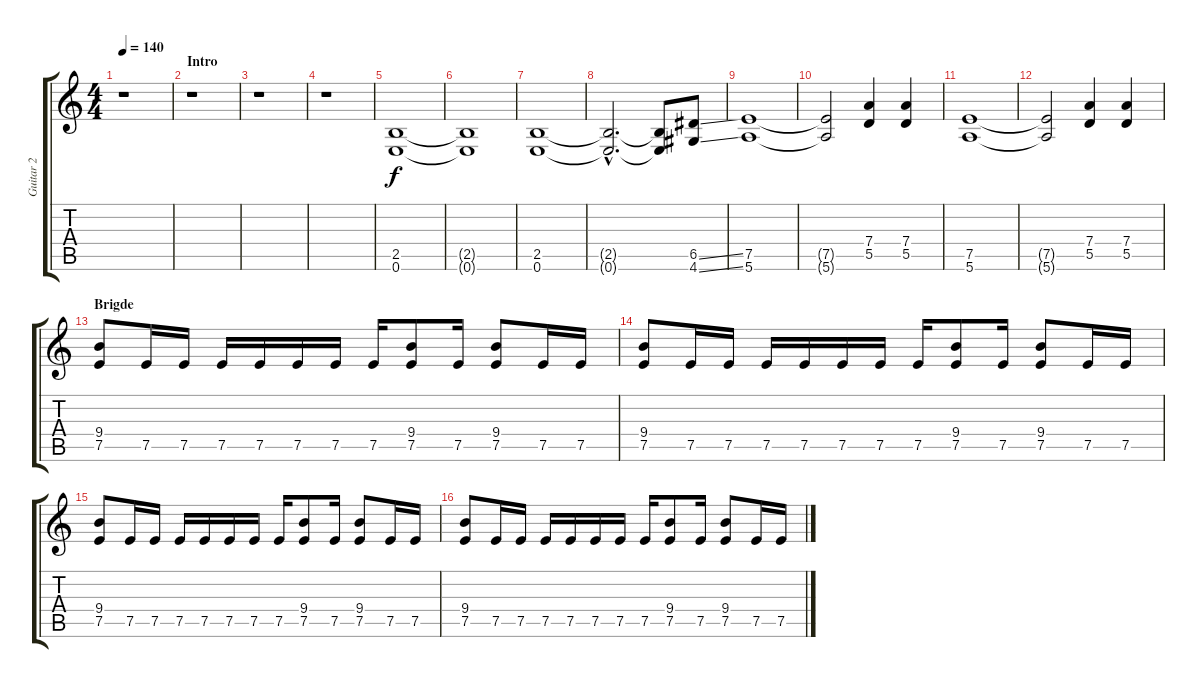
\track ("Guitar 2" "Guitar 2") {instrument distortionguitar}
\staff {score tabs}
\tuning (E4 B3 G3 D3 A2 E2) {hide}
\ts (4 4)
\tempo 140
\clef g2
\ks c
r.1{dy f instrument distortionguitar} |
\section ("" "Intro")
r.1 |
r.1 |
r.1 |
(2.5 0.6).1 |
(2.5{t} 0.6{t}).1 |
(2.5 0.6).1 |
(2.5{hac t} 0.6{hac t}).2{d} (2.5{t} 0.6{t}).8 (6.5{ss} 4.6{ss}).8 |
(7.5 5.6).1 |
(7.5{t} 5.6{t}).2 (7.4 5.5).4 (7.4 5.5).4 |
(7.5 5.6).1 |
(7.5{t} 5.6{t}).2 (7.4 5.5).4 (7.4 5.5).4 |
\section ("" "Brigde")
(9.4 7.5).8 7.5.16 7.5.16 7.5.16 7.5.16 7.5.16 7.5.16 7.5.16 (9.4 7.5).8 7.5.16 (9.4 7.5).8 7.5.16 7.5.16 |
(9.4 7.5).8 7.5.16 7.5.16 7.5.16 7.5.16 7.5.16 7.5.16 7.5.16 (9.4 7.5).8 7.5.16 (9.4 7.5).8 7.5.16 7.5.16 |
(9.4 7.5).8 7.5.16 7.5.16 7.5.16 7.5.16 7.5.16 7.5.16 7.5.16 (9.4 7.5).8 7.5.16 (9.4 7.5).8 7.5.16 7.5.16 |
(9.4 7.5).8 7.5.16 7.5.16 7.5.16 7.5.16 7.5.16 7.5.16 7.5.16 (9.4 7.5).8 7.5.16 (9.4 7.5).8 7.5.16 7.5.16
